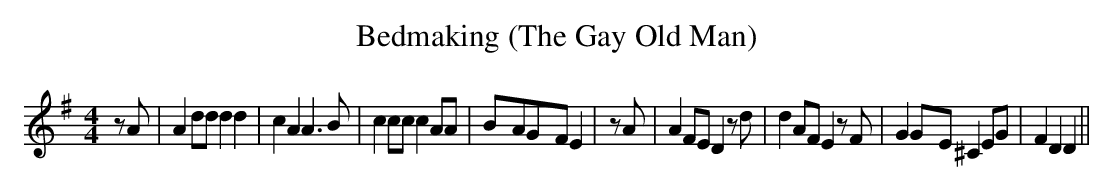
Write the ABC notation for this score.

X:1
T:Bedmaking (The Gay Old Man)
M:4/4
L:1/8
K:G
 z A| A2 dd d2 d2| c2 A2 A3 B| c2 cc c2 AA|B-AG-F E2| z A| A2 FE D2 z d|\
 d2 AF E2 z F| G2G-E ^C2 EG| F2 D2 D2||
